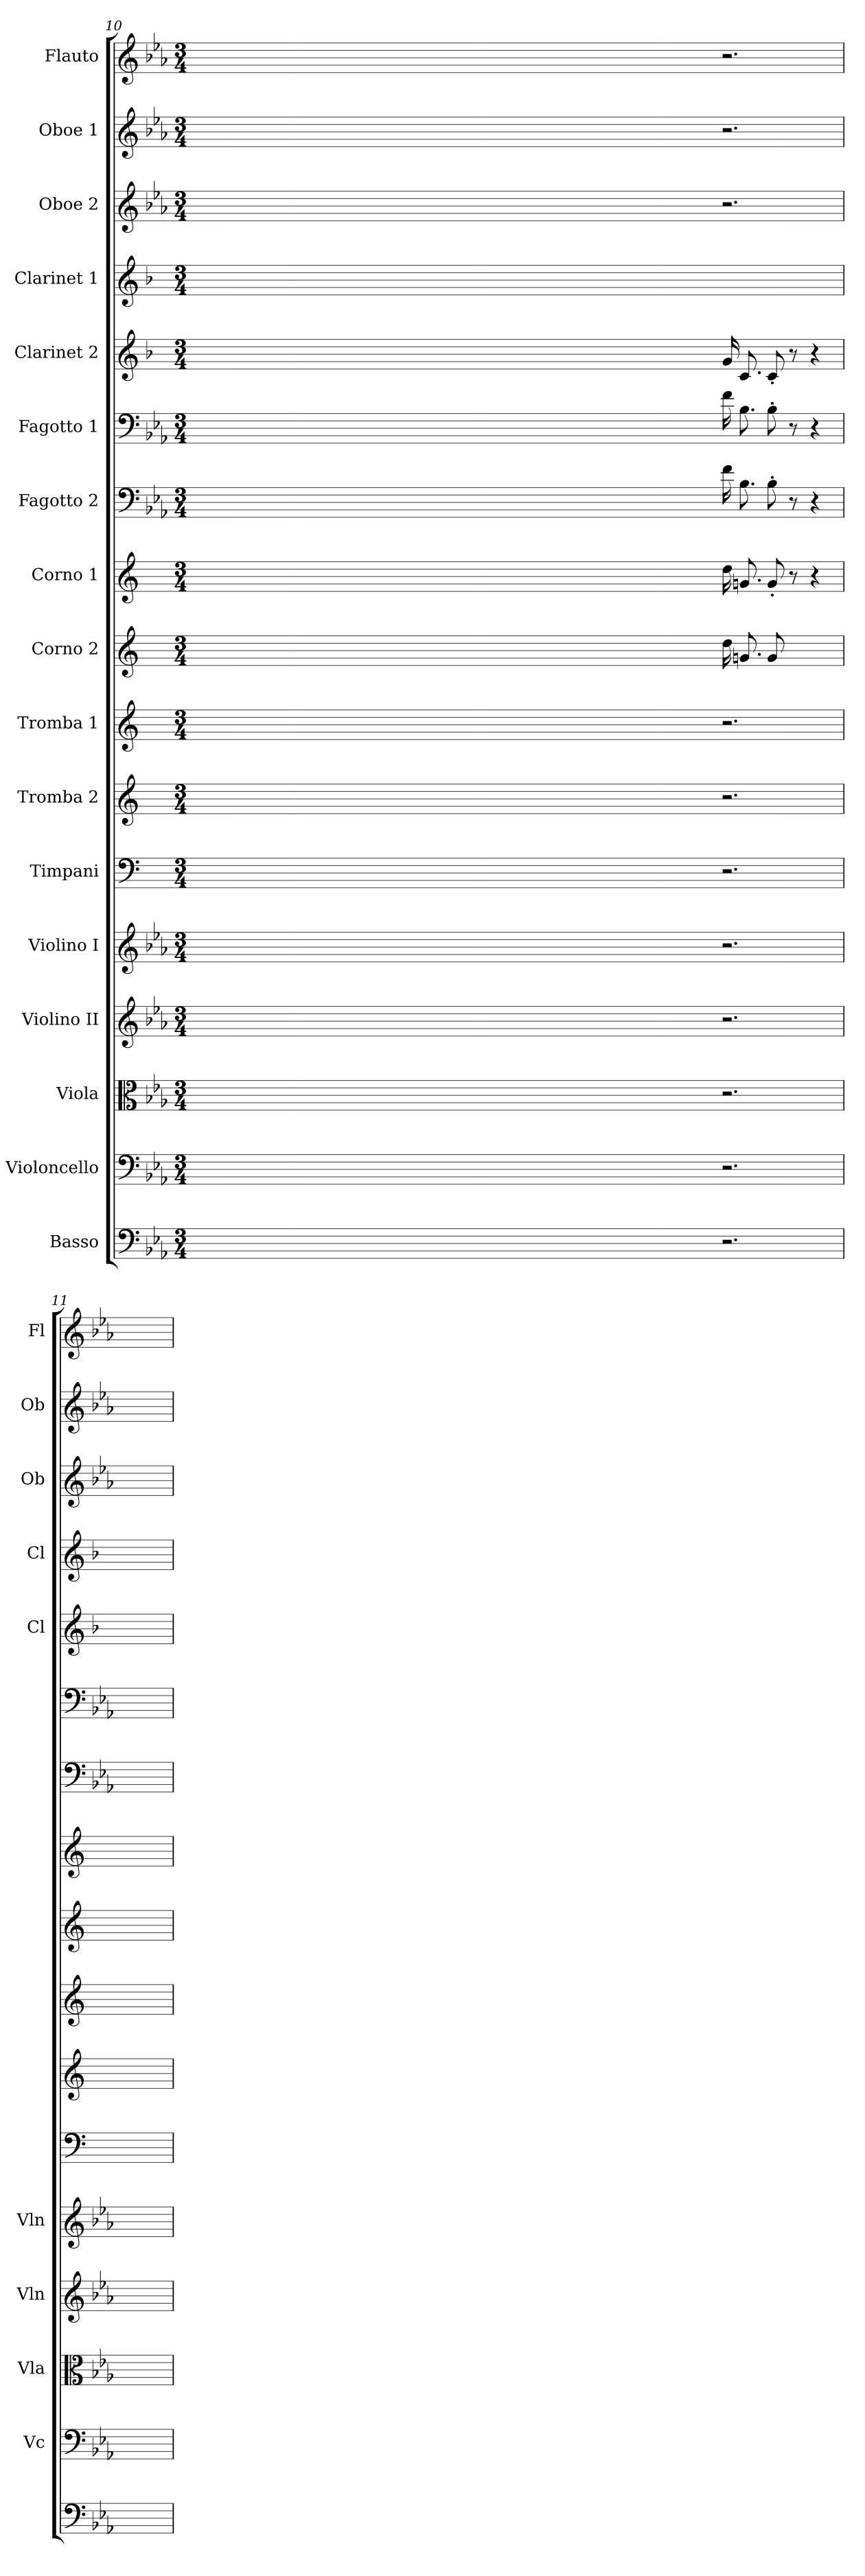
**kern	**kern	**kern	**kern	**kern	**kern	**kern	**kern	**kern	**kern	**kern	**kern	**kern	**kern	**kern	**kern	**kern
*part17	*part16	*part15	*part14	*part13	*part12	*part11	*part10	*part9	*part8	*part7	*part6	*part5	*part4	*part3	*part2	*part1
*staff17	*staff16	*staff15	*staff14	*staff13	*staff12	*staff11	*staff10	*staff9	*staff8	*staff7	*staff6	*staff5	*staff4	*staff3	*staff2	*staff1
*I"Basso	*I"Violoncello	*I"Viola	*I"Violino II	*I"Violino I	*I"Timpani	*I"Tromba 2	*I"Tromba 1	*I"Corno 2	*I"Corno 1	*I"Fagotto 2	*I"Fagotto 1	*I"Clarinet 2	*I"Clarinet 1	*I"Oboe 2	*I"Oboe 1	*I"Flauto
*	*I'Vc	*I'Vla	*I'Vln	*I'Vln	*	*	*	*	*	*	*	*I'Cl	*I'Cl	*I'Ob	*I'Ob	*I'Fl
*clefF4	*clefF4	*clefC3	*clefG2	*clefG2	*clefF4	*clefG2	*clefG2	*clefG2	*clefG2	*clefF4	*clefF4	*clefG2	*clefG2	*clefG2	*clefG2	*clefG2
*ITrd7c12	*	*	*	*	*	*ITrd-2c-3	*ITrd-2c-3	*ITrd5c9	*ITrd5c9	*	*	*ITrd1c2	*ITrd1c2	*	*	*
*k[b-e-a-]	*k[b-e-a-]	*k[b-e-a-]	*k[b-e-a-]	*k[b-e-a-]	*	*	*	*	*	*k[b-e-a-]	*k[b-e-a-]	*k[b-e-a-]	*k[b-e-a-]	*k[b-e-a-]	*k[b-e-a-]	*k[b-e-a-]
*M3/4	*M3/4	*M3/4	*M3/4	*M3/4	*M3/4	*M3/4	*M3/4	*M3/4	*M3/4	*M3/4	*M3/4	*M3/4	*M3/4	*M3/4	*M3/4	*M3/4
=10	=10	=10	=10	=10	=10	=10	=10	=10	=10	=10	=10	=10	=10	=10	=10	=10
2.ryy	2.ryy	2.ryy	2.ryy	2.ryy	2.ryy	2.ryy	2.ryy	2.ryy	2.ryy	2.ryy	2.ryy	2.ryy	2.ryy	2.ryy	2.ryy	2.ryy
4ryy	4ryy	4ryy	4ryy	4ryy	4ryy	4ryy	4ryy	4ryy	4ryy	4ryy	4ryy	4ryy	4ryy	4ryy	4ryy	4ryy
1ryy	1ryy	1ryy	1ryy	1ryy	1ryy	1ryy	1ryy	1ryy	1ryy	1ryy	1ryy	1ryy	1ryy	1ryy	1ryy	1ryy
1ryy	1ryy	1ryy	1ryy	1ryy	1ryy	1ryy	1ryy	1ryy	1ryy	1ryy	1ryy	1ryy	1ryy	1ryy	1ryy	1ryy
1ryy	1ryy	1ryy	1ryy	1ryy	1ryy	1ryy	1ryy	1ryy	1ryy	1ryy	1ryy	1ryy	1ryy	1ryy	1ryy	1ryy
1ryy	1ryy	1ryy	1ryy	1ryy	1ryy	1ryy	1ryy	1ryy	1ryy	1ryy	1ryy	1ryy	1ryy	1ryy	1ryy	1ryy
1ryy	1ryy	1ryy	1ryy	1ryy	1ryy	1ryy	1ryy	1ryy	1ryy	1ryy	1ryy	1ryy	1ryy	1ryy	1ryy	1ryy
2ryy	2ryy	2ryy	2ryy	2ryy	2ryy	2ryy	2ryy	2ryy	2ryy	2ryy	2ryy	2ryy	2ryy	2ryy	2ryy	2ryy
2.r	2.r	2.r	2.r	2.r	2.r	2.r	2.r	16f	16f	16f	16f	16f	2.ryy	2.r	2.r	2.r
.	.	.	.	.	.	.	.	8.B-X	8.B-X	8.B-	8.B-	8.B-	.	.	.	.
.	.	.	.	.	.	.	.	8B-	8B-'	8B-'	8B-'	8B-'	.	.	.	.
.	.	.	.	.	.	.	.	8ryy	8r	8r	8r	8r	.	.	.	.
.	.	.	.	.	.	.	.	4ryy	4r	4r	4r	4r	.	.	.	.
=11	=11	=11	=11	=11	=11	=11	=11	=11	=11	=11	=11	=11	=11	=11	=11	=11
4ryy	4ryy	4ryy	4ryy	4ryy	4ryy	4ryy	4ryy	4ryy	4ryy	4ryy	4ryy	4ryy	4ryy	4ryy	4ryy	4ryy
=	=	=	=	=	=	=	=	=	=	=	=	=	=	=	=	=
*-	*-	*-	*-	*-	*-	*-	*-	*-	*-	*-	*-	*-	*-	*-	*-	*-
